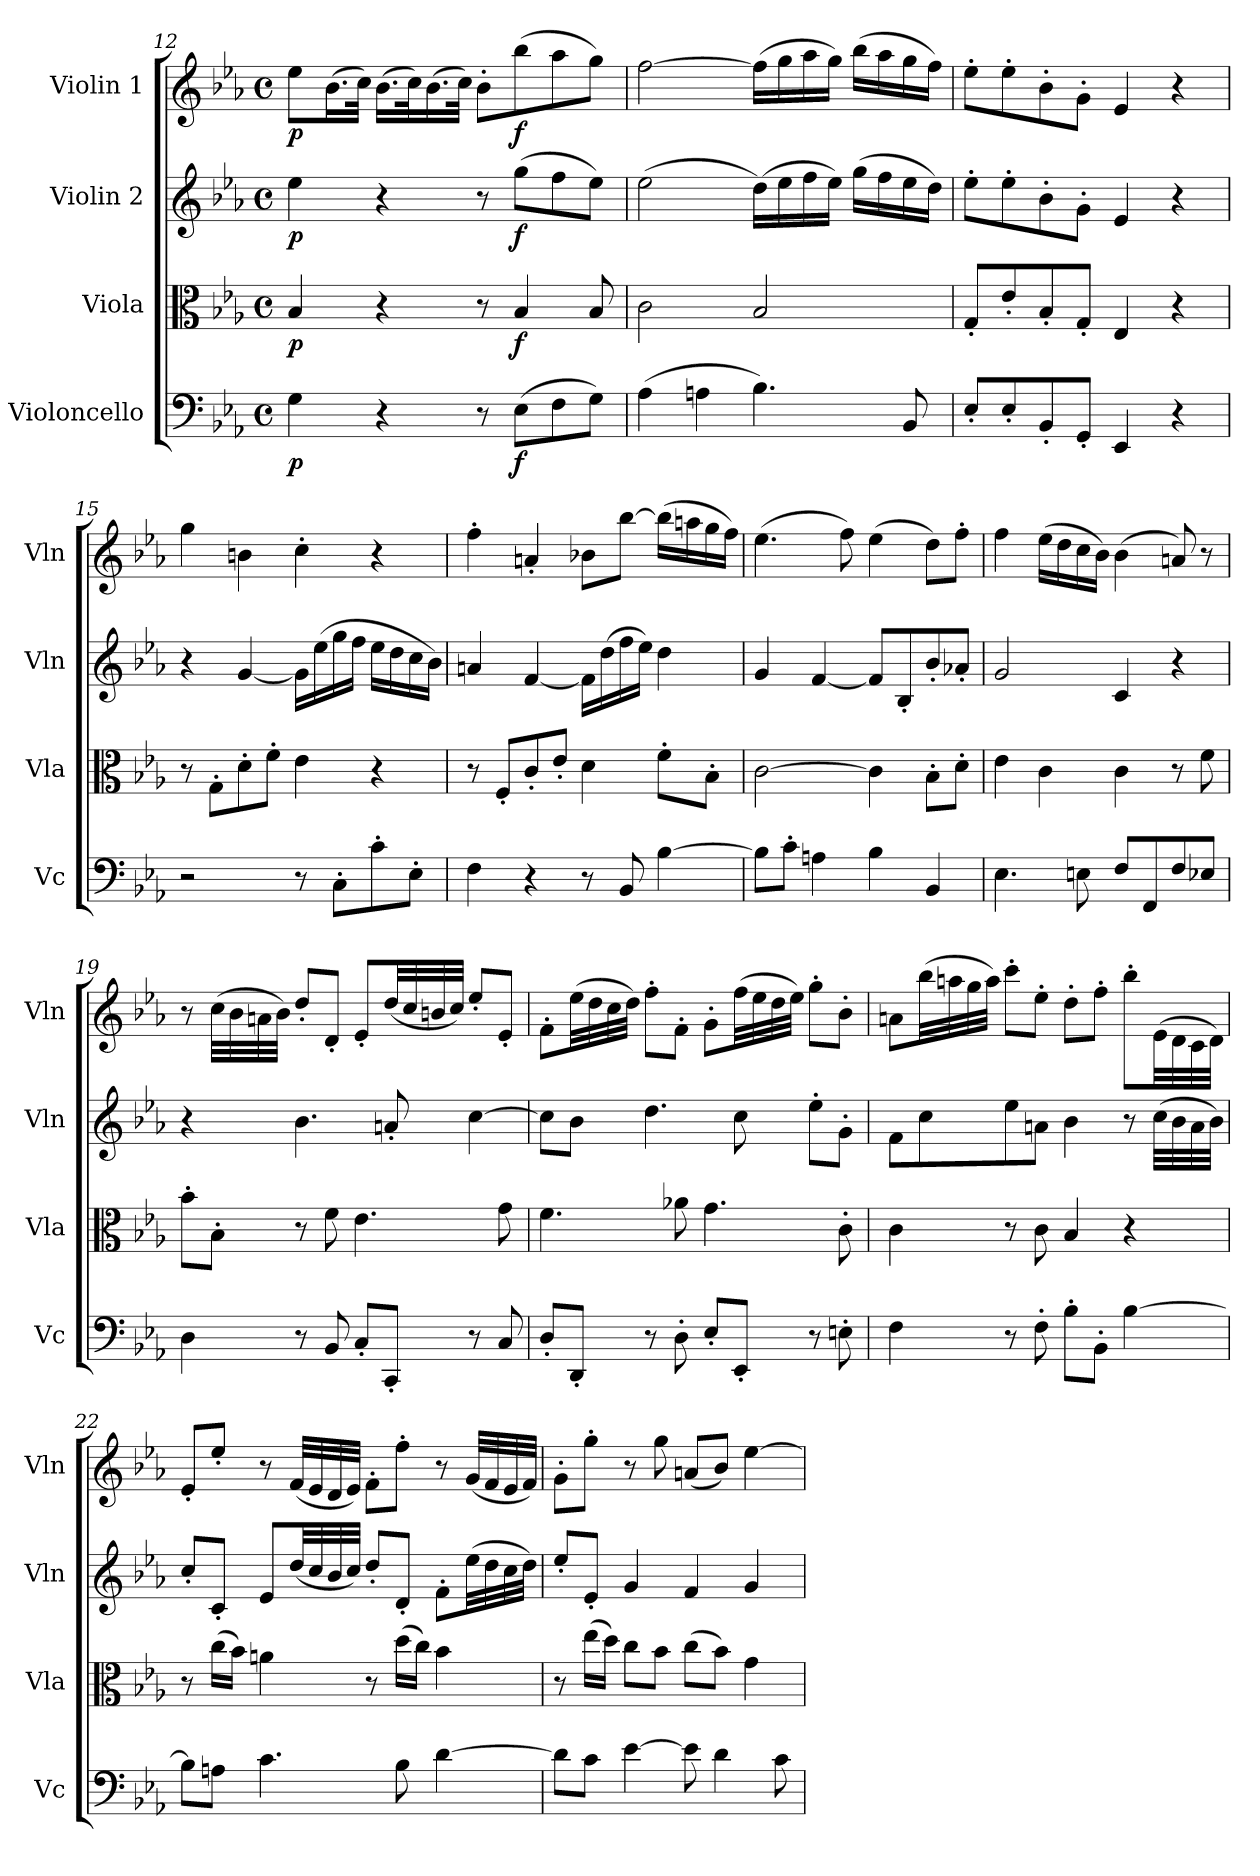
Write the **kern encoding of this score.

**kern	**dynam	**kern	**dynam	**kern	**dynam	**kern	**dynam
*part4	*part4	*part3	*part3	*part2	*part2	*part1	*part1
*staff4	*staff4	*staff3	*staff3	*staff2	*staff2	*staff1	*staff1
*I"Violoncello	*	*I"Viola	*	*I"Violin 2	*	*I"Violin 1	*
*I'Vc	*	*I'Vla	*	*I'Vln	*	*I'Vln	*
*clefF4	*	*clefC3	*	*clefG2	*	*clefG2	*
*k[b-e-a-]	*	*k[b-e-a-]	*	*k[b-e-a-]	*	*k[b-e-a-]	*
*M4/4	*	*M4/4	*	*M4/4	*	*M4/4	*
*met(c)	*	*met(c)	*	*met(c)	*	*met(c)	*
=12	=12	=12	=12	=12	=12	=12	=12
!	!LO:DY:b	!	!LO:DY:b	!	!LO:DY:b	!	!LO:DY:b
4G\	p	4B-/	p	4ee-\	p	8ee-\L	p
.	.	.	.	.	.	(>16.b-\L	.
.	.	.	.	.	.	32cc\JJk)	.
4r	.	4r	.	4r	.	(>16.b-\LL	.
.	.	.	.	.	.	32cc\K)	.
.	.	.	.	.	.	(>16.b-\	.
.	.	.	.	.	.	32cc\JJk)	.
8r	.	8r	.	8r	.	8b-'\L	.
!	!LO:DY:b	!	!LO:DY:b	!	!LO:DY:b	!	!LO:DY:b
(>8E-\L	f	4B-/	f	(>8gg\L	f	(>8bb-\	f
8F\	.	.	.	8ff\	.	8aa-\	.
8G\J)	.	8B-/	.	8ee-\J)	.	8gg\J)	.
=13	=13	=13	=13	=13	=13	=13	=13
(>4A-\	.	2c\	.	(>2ee-\	.	[2ff\	.
4An\	.	.	.	.	.	.	.
4.B-\)	.	2B-/	.	(>16dd\LL)	.	(>16ff\LL]	.
.	.	.	.	16ee-\	.	16gg\	.
.	.	.	.	16ff\	.	16aa-\	.
.	.	.	.	16ee-\JJ)	.	16gg\JJ)	.
.	.	.	.	(>16gg\LL	.	(>16bb-\LL	.
.	.	.	.	16ff\	.	16aa-\	.
8BB-/	.	.	.	16ee-\	.	16gg\	.
.	.	.	.	16dd\JJ)	.	16ff\JJ)	.
!!LO:LB:g=z
=14	=14	=14	=14	=14	=14	=14	=14
8E-'/L	.	8G'/L	.	8ee-'\L	.	8ee-'\L	.
8E-'/	.	8e-'/	.	8ee-'\	.	8ee-'\	.
8BB-'/	.	8B-'/	.	8b-'\	.	8b-'\	.
8GG'/J	.	8G'/J	.	8g'\J	.	8g'\J	.
4EE-/	.	4E-/	.	4e-/	.	4e-/	.
4r	.	4r	.	4r	.	4r	.
=15	=15	=15	=15	=15	=15	=15	=15
2r	.	8r	.	4r	.	4gg\	.
.	.	8G'\L	.	.	.	.	.
.	.	8d'\	.	[4g/	.	4bn\	.
.	.	8f'\J	.	.	.	.	.
8r	.	4e-\	.	16g\LL]	.	4cc'\	.
.	.	.	.	(>16ee-\	.	.	.
8C'\L	.	.	.	16gg\	.	.	.
.	.	.	.	16ff\JJ	.	.	.
8c'\	.	4r	.	16ee-\LL	.	4r	.
.	.	.	.	16dd\	.	.	.
8E-'\J	.	.	.	16cc\	.	.	.
.	.	.	.	16b-\JJ)	.	.	.
=16	=16	=16	=16	=16	=16	=16	=16
4F\	.	8r	.	4an/	.	4ff'\	.
.	.	8F'/L	.	.	.	.	.
4r	.	8c'/	.	[4f/	.	4an'/	.
.	.	8e-'/J	.	.	.	.	.
8r	.	4d\	.	16f\LL]	.	8b-X\L	.
.	.	.	.	(>16dd\	.	.	.
8BB-/	.	.	.	16ff\	.	[8bb-\J	.
.	.	.	.	16ee-\JJ)	.	.	.
[4B-\	.	8f'\L	.	4dd\	.	(>16bb-\LL]	.
.	.	.	.	.	.	16aan\	.
.	.	8B-'\J	.	.	.	16gg\	.
.	.	.	.	.	.	16ff\JJ)	.
=17	=17	=17	=17	=17	=17	=17	=17
8B-\L]	.	[2c\	.	4g/	.	(>4.ee-\	.
8c'\J	.	.	.	.	.	.	.
4An\	.	.	.	[4f/	.	.	.
.	.	.	.	.	.	8ff\)	.
4B-\	.	4c\]	.	8f/L]	.	(>4ee-\	.
.	.	.	.	8B-'/	.	.	.
4BB-/	.	8B-'\L	.	8b-'/	.	8dd\L)	.
.	.	8d'\J	.	8a-X'/J	.	8ff'\J	.
=18	=18	=18	=18	=18	=18	=18	=18
4.E-\	.	4e-\	.	2g/	.	4ff\	.
.	.	4c\	.	.	.	(>16ee-\LL	.
.	.	.	.	.	.	16dd\	.
8En\	.	.	.	.	.	16cc\	.
.	.	.	.	.	.	16b-\JJ)	.
8F/L	.	4c\	.	4c/	.	(>4b-\	.
8FF/	.	.	.	.	.	.	.
8F/	.	8r	.	4r	.	8an/)	.
8E-X/J	.	8f\	.	.	.	8r	.
=19	=19	=19	=19	=19	=19	=19	=19
4D\	.	8b-'\L	.	4r	.	8r	.
.	.	8B-'\J	.	.	.	(>32cc\LLL	.
.	.	.	.	.	.	32b-\	.
.	.	.	.	.	.	32an\	.
.	.	.	.	.	.	32b-\JJJ)	.
8r	.	8r	.	4.b-\	.	8dd'/L	.
8BB-/	.	8f\	.	.	.	8d'/J	.
8C'/L	.	4.e-\	.	.	.	8e-'/L	.
8CC'/J	.	.	.	8an'/	.	(<32dd/LL	.
.	.	.	.	.	.	32cc/	.
.	.	.	.	.	.	32bn/	.
.	.	.	.	.	.	32cc/JJJ)	.
8r	.	.	.	[4cc\	.	8ee-'/L	.
8C/	.	8g\	.	.	.	8e-'/J	.
=20	=20	=20	=20	=20	=20	=20	=20
8D'/L	.	4.f\	.	8cc\L]	.	8f'\L	.
8DD'/J	.	.	.	8b-\J	.	(>32ee-\LL	.
.	.	.	.	.	.	32dd\	.
.	.	.	.	.	.	32cc\	.
.	.	.	.	.	.	32dd\JJJ)	.
8r	.	.	.	4.dd\	.	8ff'\L	.
8D'\	.	8a-X\	.	.	.	8f'\J	.
8E-'/L	.	4.g\	.	.	.	8g'\L	.
8EE-'/J	.	.	.	8cc\	.	(>32ff\LL	.
.	.	.	.	.	.	32ee-\	.
.	.	.	.	.	.	32dd\	.
.	.	.	.	.	.	32ee-\JJJ)	.
8r	.	.	.	8ee-'\L	.	8gg'\L	.
8En'\	.	8c'\	.	8g'\J	.	8b-'\J	.
!!LO:PB:g=z
=21	=21	=21	=21	=21	=21	=21	=21
4F\	.	4c\	.	8f\L	.	8an\L	.
.	.	.	.	8cc\	.	(>32bb-\LL	.
.	.	.	.	.	.	32aan\	.
.	.	.	.	.	.	32gg\	.
.	.	.	.	.	.	32aa\JJJ)	.
8r	.	8r	.	8ee-\	.	8ccc'\L	.
8F'\	.	8c\	.	8an\J	.	8ee-'\J	.
8B-'\L	.	4B-/	.	4b-\	.	8dd'\L	.
8BB-'\J	.	.	.	.	.	8ff'\J	.
[4B-\	.	4r	.	8r	.	8bb-'\L	.
.	.	.	.	(>32cc\LLL	.	(>32e-\LL	.
.	.	.	.	32b-\	.	32d\	.
.	.	.	.	32a\	.	32c\	.
.	.	.	.	32b-\JJJ)	.	32d\JJJ)	.
=22	=22	=22	=22	=22	=22	=22	=22
8B-\L]	.	8r	.	8cc'/L	.	8e-'/L	.
8An\J	.	(>16cc\LL	.	8c'/J	.	8ee-'/J	.
.	.	16b-\JJ)	.	.	.	.	.
4.c\	.	4an\	.	8e-/L	.	8r	.
.	.	.	.	(<32dd/LL	.	(<32f/LLL	.
.	.	.	.	32cc/	.	32e-/	.
.	.	.	.	32b-/	.	32d/	.
.	.	.	.	32cc/JJJ)	.	32e-/JJJ)	.
.	.	8r	.	8dd'/L	.	8f'\L	.
8B-\	.	(>16dd\LL	.	8d'/J	.	8ff'\J	.
.	.	16cc\JJ)	.	.	.	.	.
[4d\	.	4b-\	.	8f'\L	.	8r	.
.	.	.	.	(>32ee-\LL	.	(<32g/LLL	.
.	.	.	.	32dd\	.	32f/	.
.	.	.	.	32cc\	.	32e-/	.
.	.	.	.	32dd\JJJ)	.	32f/JJJ)	.
=23	=23	=23	=23	=23	=23	=23	=23
8d\L]	.	8r	.	8ee-'/L	.	8g'\L	.
8c\J	.	(>16ee-\LL	.	8e-'/J	.	8gg'\J	.
.	.	16dd\JJ)	.	.	.	.	.
[4e-\	.	8cc\L	.	4g/	.	8r	.
.	.	8b-\J	.	.	.	8gg\	.
8e-\]	.	(>8cc\L	.	4f/	.	(<8an/L	.
4d\	.	8b-\J)	.	.	.	8b-/J)	.
.	.	4g\	.	4g/	.	[4ee-\	.
8c\	.	.	.	.	.	.	.
=	=	=	=	=	=	=	=
*-	*-	*-	*-	*-	*-	*-	*-
